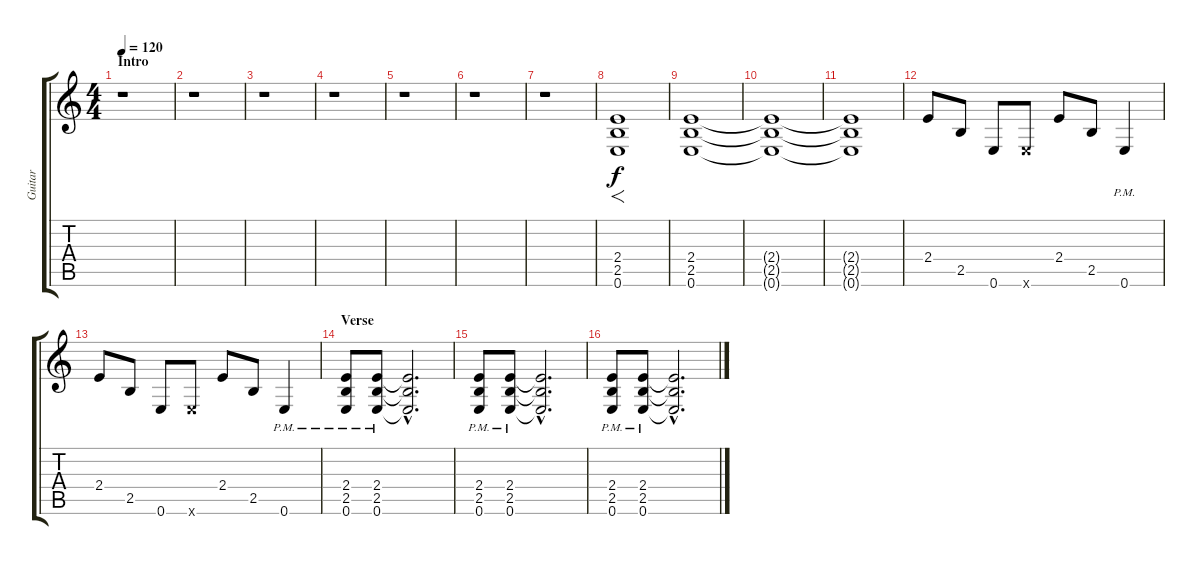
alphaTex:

\track ("Guitar" "Guitar") {instrument overdrivenguitar}
\staff {score tabs}
\tuning (E4 B3 G3 D3 A2 E2) {hide}
\ts (4 4)
\section ("" "Intro")
\tempo 120
\clef g2
\ks c
r.1{dy f instrument overdrivenguitar} |
r.1 |
r.1 |
r.1 |
r.1 |
r.1 |
r.1 |
(2.4 2.5 0.6).1{f} |
(2.4 2.5 0.6).1 |
(2.4{t} 2.5{t} 0.6{t}).1 |
(2.4{t} 2.5{t} 0.6{t}).1 |
2.4.8 2.5.8 0.6.8 0.6{x}.8 2.4.8 2.5.8 0.6{pm}.4 |
2.4.8 2.5.8 0.6.8 0.6{x}.8 2.4.8 2.5.8 0.6{pm}.4 |
\section ("" "Verse")
(2.4{pm} 2.5{pm} 0.6{pm}).8 (2.4{pm} 2.5{pm} 0.6{pm}).8 (2.4{hac t} 2.5{hac t} 0.6{hac t}).2{d} |
(2.4{pm} 2.5{pm} 0.6{pm}).8 (2.4{pm} 2.5{pm} 0.6{pm}).8 (2.4{hac t} 2.5{hac t} 0.6{hac t}).2{d} |
(2.4{pm} 2.5{pm} 0.6{pm}).8 (2.4{pm} 2.5{pm} 0.6{pm}).8 (2.4{hac t} 2.5{hac t} 0.6{hac t}).2{d}
